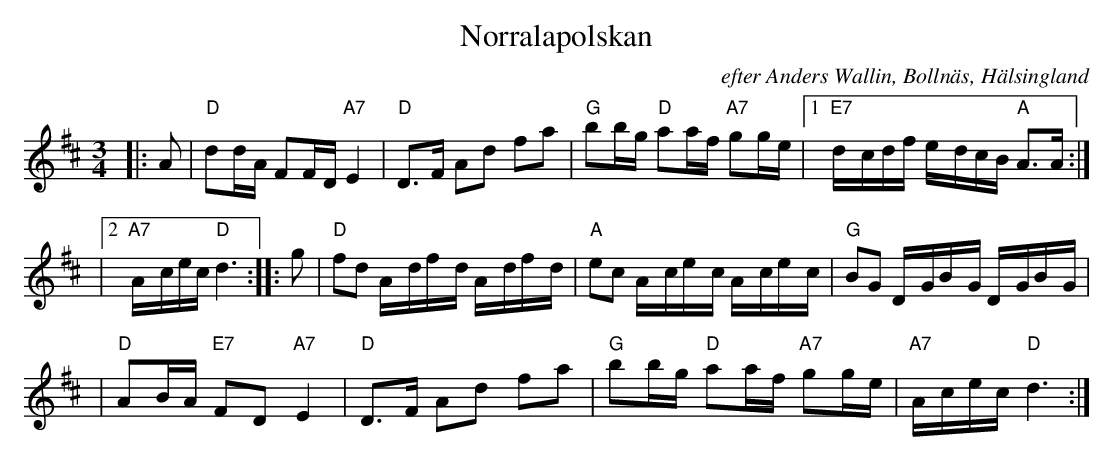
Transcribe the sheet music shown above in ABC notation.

X:1
T: Norralapolskan
O: efter Anders Wallin, Bolln\"as, H\"alsingland
M: 3/4
L: 1/16
K: D
|: A2 \
| "D"d2dA F2FD "A7"E4 | "D"D3F A2d2 f2a2 | "G"b2bg "D"a2af "A7"g2ge |1 "E7"d-cdf e-dcB "A"A3A :|
|2 "A7"A-cec "D"d6 :: g2 | "D"f2d2 A-df-d A-df-d | "A"e2c2 A-ce-c A-ce-c | "G"B2G2 D-GB-G D-GB-G |
| "D"A2BA "E7"F2D2 "A7"E4 | "D"D3F A2d2 f2a2 | "G"b2bg "D"a2af "A7"g2ge |"A7"A-cec "D"d6 :|
